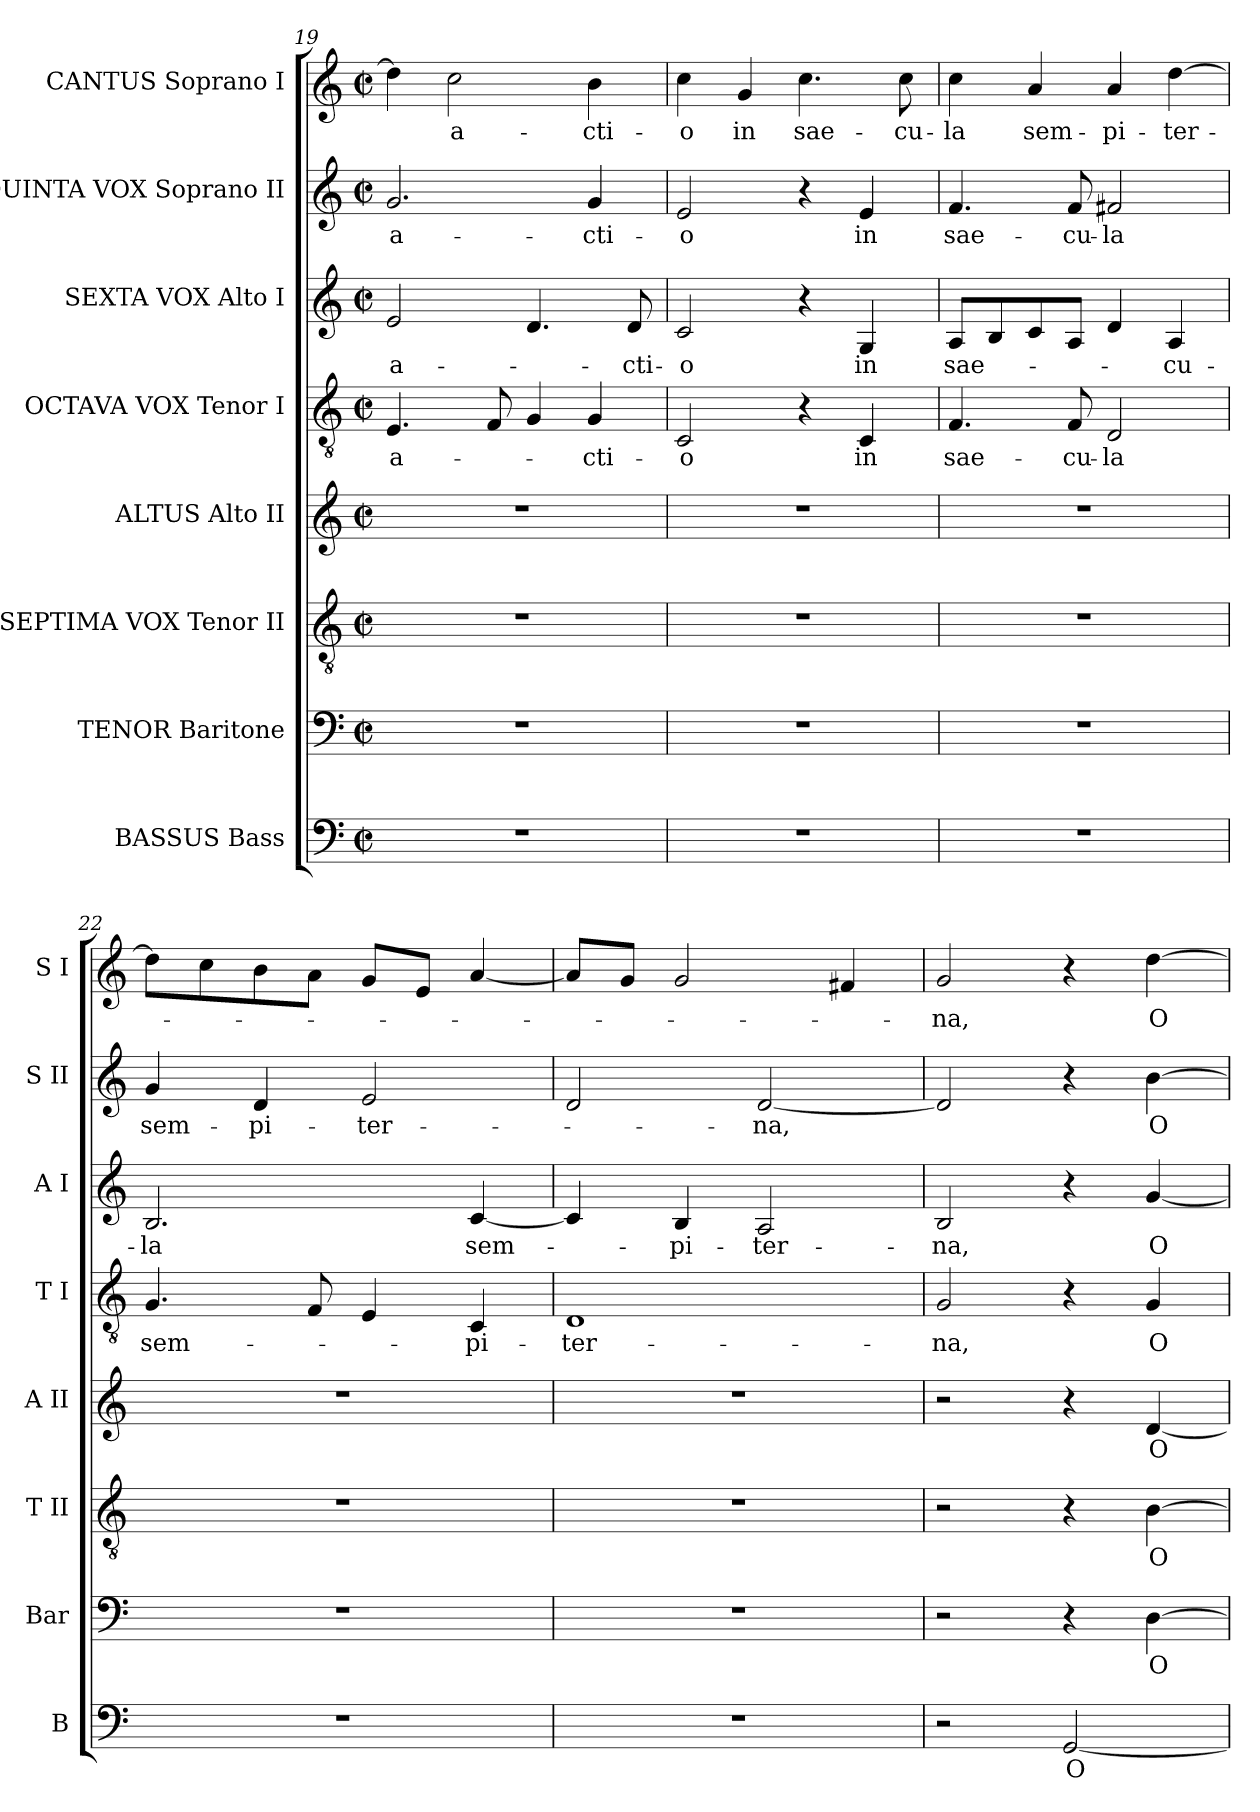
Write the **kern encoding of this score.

**kern	**text	**kern	**text	**kern	**text	**kern	**text	**kern	**text	**kern	**text	**kern	**text	**kern	**text
*part8	*part8	*part7	*part7	*part6	*part6	*part5	*part5	*part4	*part4	*part3	*part3	*part2	*part2	*part1	*part1
*staff8	*staff8	*staff7	*staff7	*staff6	*staff6	*staff5	*staff5	*staff4	*staff4	*staff3	*staff3	*staff2	*staff2	*staff1	*staff1
*I"BASSUS Bass	*	*I"TENOR Baritone	*	*I"SEPTIMA VOX Tenor II	*	*I"ALTUS Alto II	*	*I"OCTAVA VOX Tenor I	*	*I"SEXTA VOX Alto I	*	*I"QUINTA VOX Soprano II	*	*I"CANTUS Soprano I	*
*I'B	*	*I'Bar	*	*I'T II	*	*I'A II	*	*I'T I	*	*I'A I	*	*I'S II	*	*I'S I	*
*clefF4	*	*clefF4	*	*clefGv2	*	*clefG2	*	*clefGv2	*	*clefG2	*	*clefG2	*	*clefG2	*
*k[]	*	*k[]	*	*k[]	*	*k[]	*	*k[]	*	*k[]	*	*k[]	*	*k[]	*
*C:	*	*C:	*	*C:	*	*C:	*	*C:	*	*C:	*	*C:	*	*C:	*
*M2/2	*	*M2/2	*	*M2/2	*	*M2/2	*	*M2/2	*	*M2/2	*	*M2/2	*	*M2/2	*
*met(c|)	*	*met(c|)	*	*met(c|)	*	*met(c|)	*	*met(c|)	*	*met(c|)	*	*met(c|)	*	*met(c|)	*
=19	=19	=19	=19	=19	=19	=19	=19	=19	=19	=19	=19	=19	=19	=19	=19
1r	.	1r	.	1r	.	1r	.	4.E/	a-	2e/	a-	2.g/	a-	4dd\]	.
.	.	.	.	.	.	.	.	.	.	.	.	.	.	2cc\	a-
.	.	.	.	.	.	.	.	8F/	.	.	.	.	.	.	.
.	.	.	.	.	.	.	.	4G/	.	4.d/	.	.	.	.	.
.	.	.	.	.	.	.	.	4G/	-cti-	.	.	4g/	-cti-	4b\	-cti-
.	.	.	.	.	.	.	.	.	.	8d/	-cti-	.	.	.	.
!!LO:PB:g=z
=20	=20	=20	=20	=20	=20	=20	=20	=20	=20	=20	=20	=20	=20	=20	=20
1r	.	1r	.	1r	.	1r	.	2C/	-o	2c/	-o	2e/	-o	4cc\	-o
.	.	.	.	.	.	.	.	.	.	.	.	.	.	4g/	in
.	.	.	.	.	.	.	.	4r	.	4r	.	4r	.	4.cc\	sae-
.	.	.	.	.	.	.	.	4C/	in	4G/	in	4e/	in	.	.
.	.	.	.	.	.	.	.	.	.	.	.	.	.	8cc\	-cu-
=21	=21	=21	=21	=21	=21	=21	=21	=21	=21	=21	=21	=21	=21	=21	=21
1r	.	1r	.	1r	.	1r	.	4.F/	sae-	8A/L	sae-	4.f/	sae-	4cc\	-la
.	.	.	.	.	.	.	.	.	.	8B/	.	.	.	.	.
.	.	.	.	.	.	.	.	.	.	8c/	.	.	.	4a/	sem-
.	.	.	.	.	.	.	.	8F/	-cu-	8A/J	.	8f/	-cu-	.	.
.	.	.	.	.	.	.	.	2D/	-la	4d/	.	2f#X/	-la	4a/	-pi-
.	.	.	.	.	.	.	.	.	.	4A/	-cu-	.	.	[4dd\	-ter-
=22	=22	=22	=22	=22	=22	=22	=22	=22	=22	=22	=22	=22	=22	=22	=22
1r	.	1r	.	1r	.	1r	.	4.G/	sem-	2.B/	-la	4g/	sem-	8dd\L]	.
.	.	.	.	.	.	.	.	.	.	.	.	.	.	8cc\	.
.	.	.	.	.	.	.	.	.	.	.	.	4d/	-pi-	8b\	.
.	.	.	.	.	.	.	.	8F/	.	.	.	.	.	8a\J	.
.	.	.	.	.	.	.	.	4E/	.	.	.	2e/	-ter-	8g/L	.
.	.	.	.	.	.	.	.	.	.	.	.	.	.	8e/J	.
.	.	.	.	.	.	.	.	4C/	-pi-	[4c/	sem-	.	.	[4a/	.
=23	=23	=23	=23	=23	=23	=23	=23	=23	=23	=23	=23	=23	=23	=23	=23
1r	.	1r	.	1r	.	1r	.	1D	-ter-	4c/]	.	2d/	.	8a/L]	.
.	.	.	.	.	.	.	.	.	.	.	.	.	.	8g/J	.
.	.	.	.	.	.	.	.	.	.	4B/	-pi-	.	.	2g/	.
.	.	.	.	.	.	.	.	.	.	2A/	-ter-	[2d/	-na,	.	.
.	.	.	.	.	.	.	.	.	.	.	.	.	.	4f#X/	.
=24	=24	=24	=24	=24	=24	=24	=24	=24	=24	=24	=24	=24	=24	=24	=24
2r	.	2r	.	2r	.	2r	.	2G/	-na,	2B/	-na,	2d/]	.	2g/	-na,
[2GG/	O	4r	.	4r	.	4r	.	4r	.	4r	.	4r	.	4r	.
.	.	[4D\	O	[4B\	O	[4d/	O	4G/	O	[4g/	O	[4b\	O	[4dd\	O
=	=	=	=	=	=	=	=	=	=	=	=	=	=	=	=
*-	*-	*-	*-	*-	*-	*-	*-	*-	*-	*-	*-	*-	*-	*-	*-
